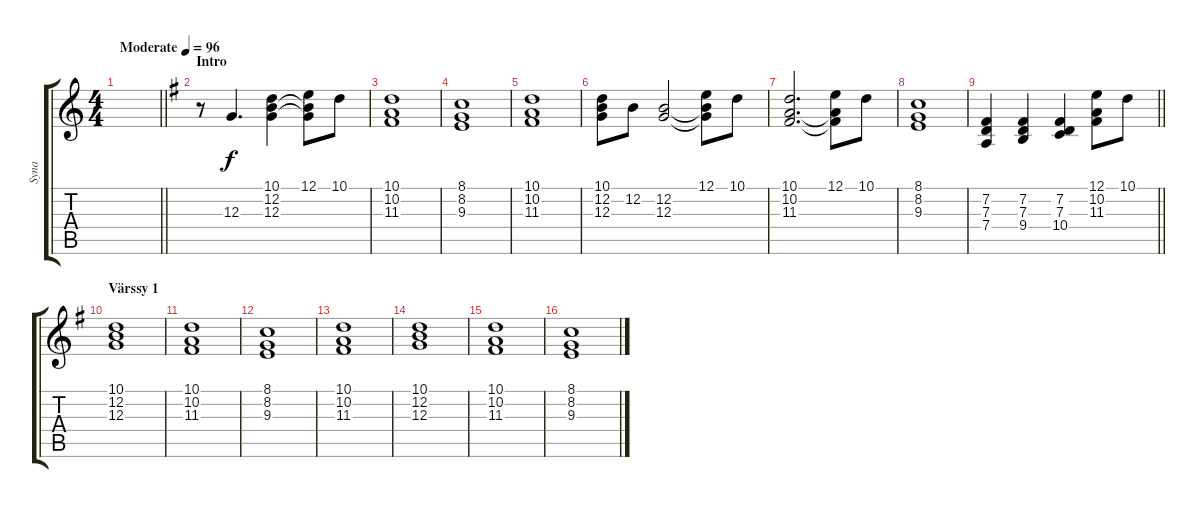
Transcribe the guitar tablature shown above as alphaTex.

\track ("Syna" "Syna") {instrument drawbarorgan}
\staff {score tabs}
\tuning (E4 B3 G3 D3 A2 E2) {hide}
\ts (4 4)
\tempo (96 "Moderate")
\clef g2
\barLineRight lightlight
\ks c
|
\section ("" "Intro")
\ks g
r.8 12.3.4{d} (10.1 12.2 12.3).4 (12.1 12.2{t} 12.3{t}).8 10.1.8 |
(10.1 10.2 11.3).1 |
(8.1 8.2 9.3).1 |
(10.1 10.2 11.3).1 |
(10.1 12.2 12.3).8 12.2.8 (12.2 12.3).2 (12.1 12.2{t} 12.3{t}).8 10.1.8 |
(10.1 10.2 11.3).2{d} (12.1 10.2{t} 11.3{t}).8 10.1.8 |
(8.1 8.2 9.3).1 |
\barLineRight lightlight
(7.2 7.3 7.4).4 (7.2 7.3 9.4).4 (7.2 7.3 10.4).4 (12.1 10.2 11.3).8 10.1.8 |
\section ("" "Värssy 1")
(10.1 12.2 12.3).1 |
(10.1 10.2 11.3).1 |
(8.1 8.2 9.3).1 |
(10.1 10.2 11.3).1 |
(10.1 12.2 12.3).1 |
(10.1 10.2 11.3).1 |
(8.1 8.2 9.3).1
